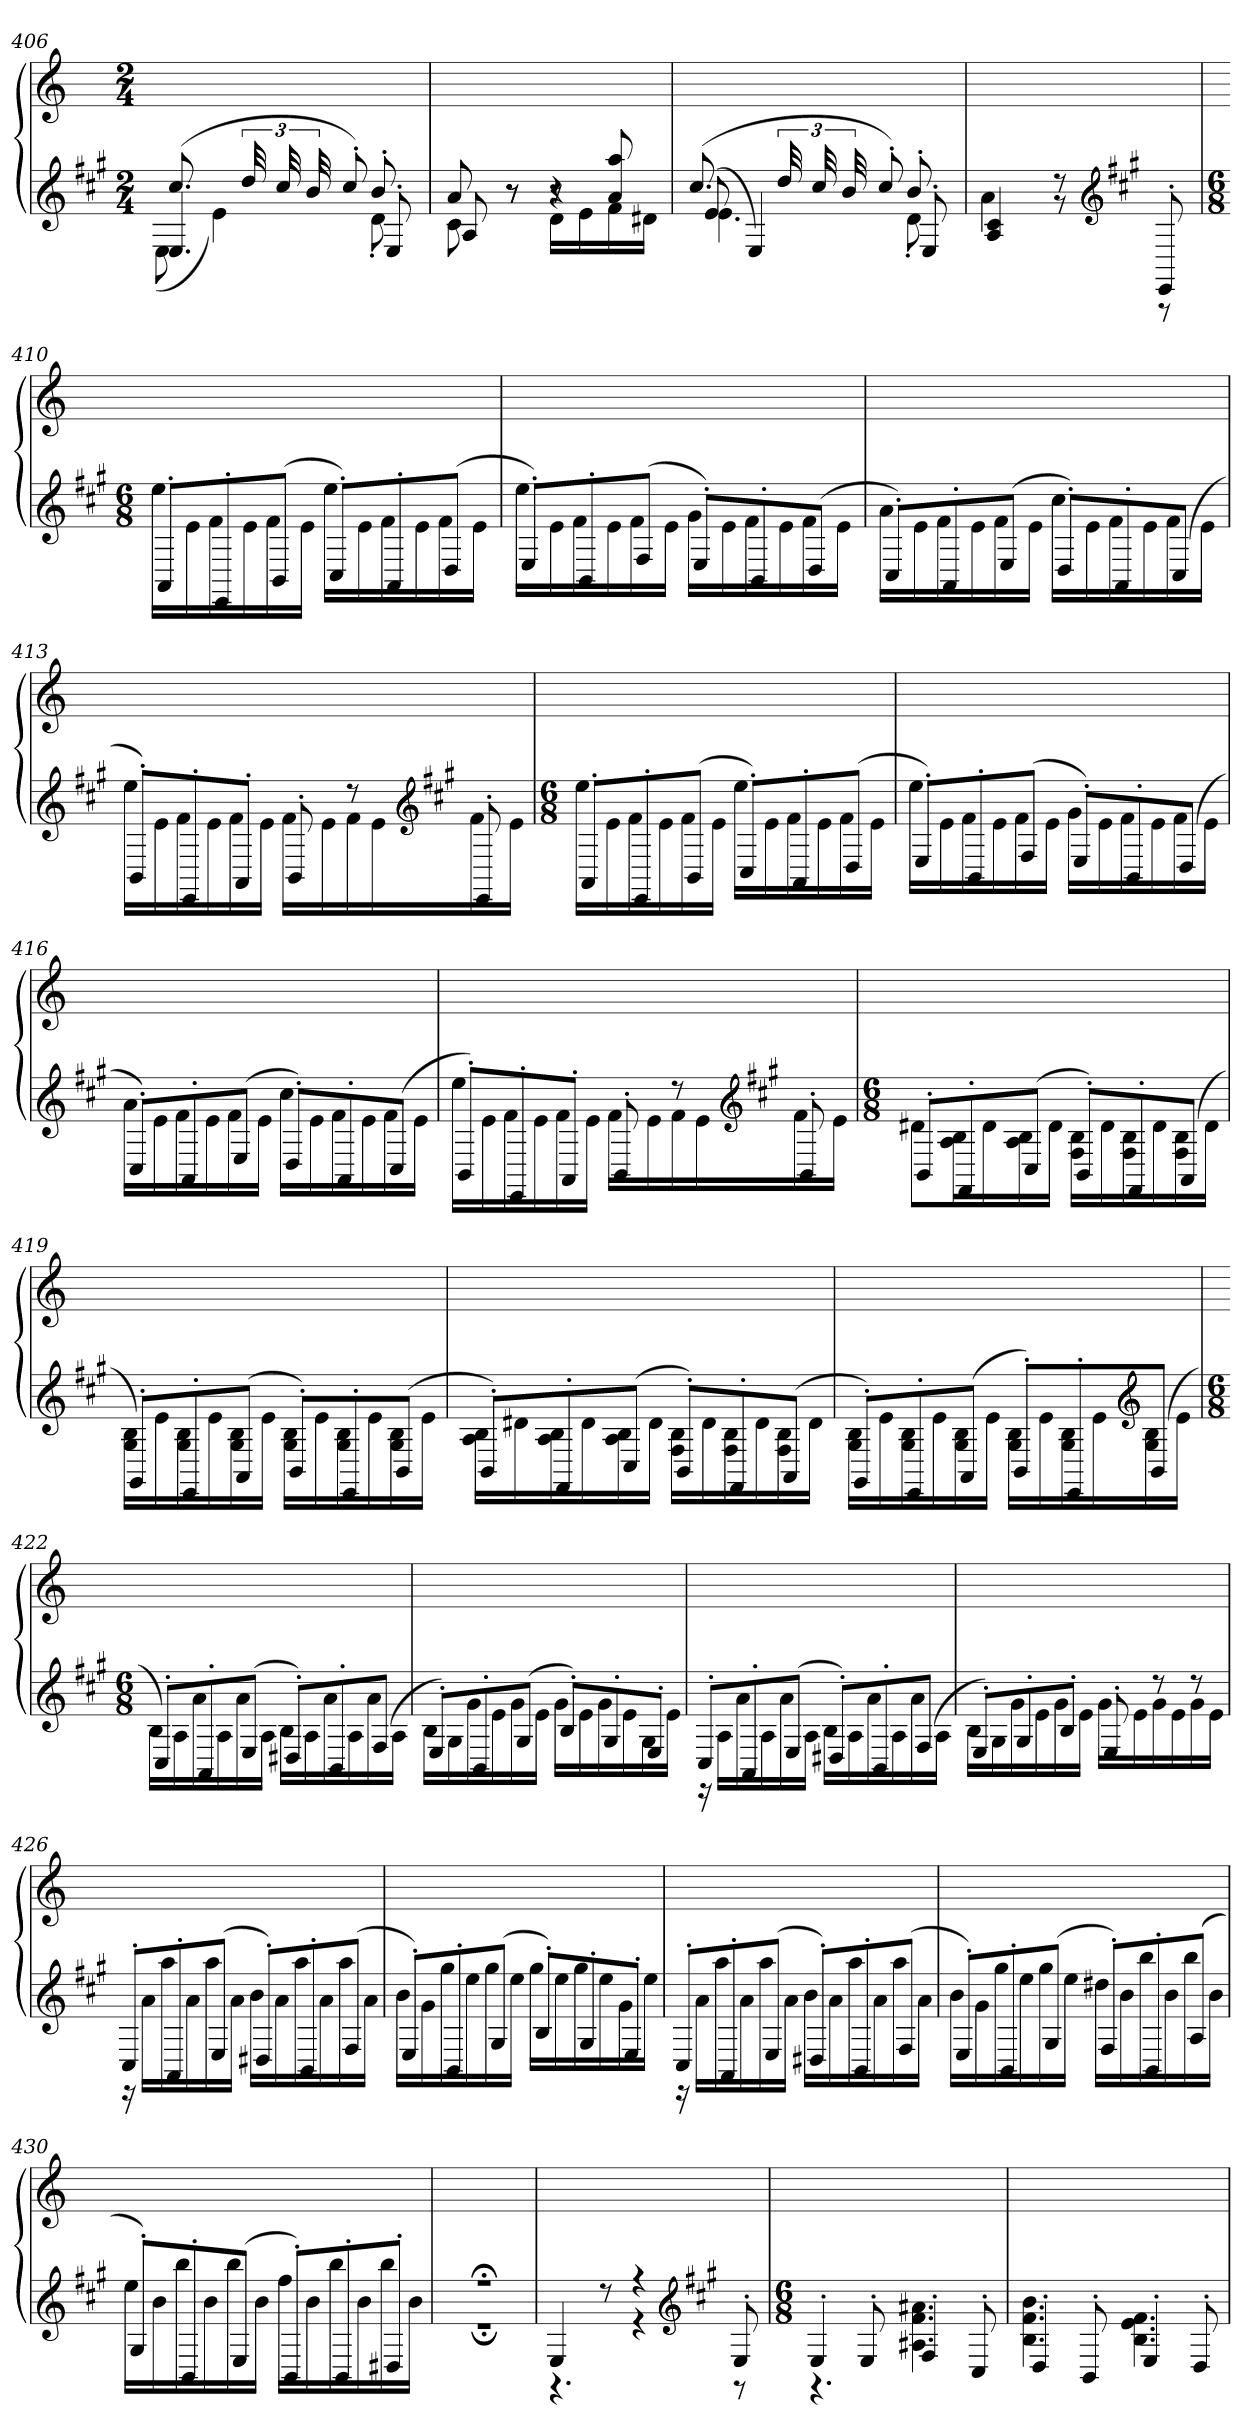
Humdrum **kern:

**kern	**kern
*part1	*part1
*staff2	*staff1
*clefG2	*clefG2
*k[f#c#g#]	*k[]
*A:	*a:
*M2/4	*M2/4
=406	=406
*^	*
*	*^	*
4.E	(8E	(8.cc#	2ryy
.	4e)	.	.
.	.	48dd	.
.	.	48cc#	.
.	.	48b	.
.	.	8cc#')	.
8E'	8d'	8b'	.
=407	=407	=407	=407
8A	8c#	8a	2ryy
8r	8r	8r	.
4r	16dLL	8r	.
.	16e	.	.
.	16f#	8a 8aa	.
.	16d#XJJ	.	.
=408	=408	=408	=408
(8e	4.e	(8.cc#	2ryy
4E)	.	.	.
.	.	48dd	.
.	.	48cc#	.
.	.	48b	.
.	.	8cc#')	.
8E'	8d'	8b'	.
*	*v	*v	*
=409	=409	=409
4A 4c#	4a	2ryy
8r	8r	.
*clefG2	*	*
*k[f#c#g#]	*	*
*A:	*	*
8EE'	8r	.
=410	=410	=410
*M6/8	*	*
8AA'L	16eeLL	2.ryy
.	16e	.
8EE'	16f#	.
.	16e	.
(8BBJ	16f#	.
.	16eJJ	.
8C#'L)	16eeLL	.
.	16e	.
8AA'	16f#	.
.	16e	.
(8DJ	16f#	.
.	16eJJ	.
=411	=411	=411
8E'L)	16eeLL	2.ryy
.	16e	.
8BB'	16f#	.
.	16e	.
(8F#J	16f#	.
.	16eJJ	.
8E'L)	16g#LL	.
.	16e	.
8BB'	16f#	.
.	16e	.
(8DJ	16f#	.
.	16eJJ	.
=412	=412	=412
8C#'L)	16aLL	2.ryy
.	16e	.
8AA'	16f#	.
.	16e	.
(8EJ	16f#	.
.	16eJJ	.
8D'L)	16cc#LL	.
.	16e	.
8AA'	16f#	.
.	16e	.
(8C#J	16f#	.
.	16eJJ	.
=413	=413	=413
8BB'L)	16eeLL	2.ryy
.	16e	.
8EE'	16f#	.
.	16e	.
8AA'J	16f#	.
.	16eJJ	.
8BB'	16f#LL	.
.	16e	.
8r	16f#	.
.	16e	.
*clefG2	*	*
*k[f#c#g#]	*	*
*A:	*	*
8EE'	16f#	.
.	16eJJ	.
=414	=414	=414
*M6/8	*	*
8AA'L	16eeLL	2.ryy
.	16e	.
8EE'	16f#	.
.	16e	.
(8BBJ	16f#	.
.	16eJJ	.
8C#'L)	16eeLL	.
.	16e	.
8AA'	16f#	.
.	16e	.
(8DJ	16f#	.
.	16eJJ	.
=415	=415	=415
8E'L)	16eeLL	2.ryy
.	16e	.
8BB'	16f#	.
.	16e	.
(8F#J	16f#	.
.	16eJJ	.
8E'L)	16g#LL	.
.	16e	.
8BB'	16f#	.
.	16e	.
(8DJ	16f#	.
.	16eJJ	.
=416	=416	=416
8C#'L)	16aLL	2.ryy
.	16e	.
8AA'	16f#	.
.	16e	.
(8EJ	16f#	.
.	16eJJ	.
8D'L)	16cc#LL	.
.	16e	.
8AA'	16f#	.
.	16e	.
(8C#J	16f#	.
.	16eJJ	.
=417	=417	=417
8BB'L)	16eeLL	2.ryy
.	16e	.
8EE'	16f#	.
.	16e	.
8AA'J	16f#	.
.	16eJJ	.
8BB'	16f#LL	.
.	16e	.
8r	16f#	.
.	16e	.
*clefG2	*	*
*k[f#c#g#]	*	*
*A:	*	*
8BB'	16f#	.
.	16eJJ	.
=418	=418	=418
*M6/8	*	*
8BB'L	8d#XL	2.ryy
8FF#'	16A 16BL	.
.	16d#	.
(8C#J	16A 16B	.
.	16d#JJ	.
8BB'L)	16F# 16BLL	.
.	16d#	.
8FF#'	16F# 16B	.
.	16d#	.
(8AAJ	16F# 16B	.
.	16d#JJ	.
=419	=419	=419
8GG#'L)	16G# 16BLL	2.ryy
.	16e	.
8EE'	16G# 16B	.
.	16e	.
(8AAJ	16G# 16B	.
.	16eJJ	.
8BB'L)	16G# 16BLL	.
.	16e	.
8EE'	16G# 16B	.
.	16e	.
(8BBJ	16G# 16B	.
.	16eJJ	.
=420	=420	=420
8BB'L)	16A 16BLL	2.ryy
.	16d#X	.
8FF#'	16A 16B	.
.	16d#	.
(8C#J	16A 16B	.
.	16d#JJ	.
8BB'L)	16F# 16BLL	.
.	16d#	.
8FF#'	16F# 16B	.
.	16d#	.
(8AAJ	16F# 16B	.
.	16d#JJ	.
=421	=421	=421
8GG#'L)	16G# 16BLL	2.ryy
.	16e	.
8EE'	16G# 16B	.
.	16e	.
(8AAJ	16G# 16B	.
.	16eJJ	.
8BB'L)	16G# 16BLL	.
.	16e	.
8EE'	16G# 16B	.
.	16e	.
*clefG2	*	*
*k[f#c#g#]	*	*
*A:	*	*
(8BBJ	16G# 16B	.
.	16eJJ	.
=422	=422	=422
*M6/8	*	*
8C#'L)	16BLL	2.ryy
.	16A	.
8AA'	16a	.
.	16A	.
(8EJ	16a	.
.	16AJJ	.
8D#X'L)	16BLL	.
.	16A	.
8BB'	16a	.
.	16A	.
(8F#J	16a	.
.	16AJJ	.
=423	=423	=423
8E'L)	16BLL	2.ryy
.	16G#	.
8BB'	16g#	.
.	16e	.
(8G#J	16g#	.
.	16eJJ	.
8B'L)	16g#LL	.
.	16e	.
8G#'	16g#	.
.	16e	.
8E'J	16G#	.
.	16eJJ	.
=424	=424	=424
8C#'L	16r	2.ryy
.	16ALL	.
8AA'	16a	.
.	16A	.
(8EJ	16a	.
.	16AJJ	.
8D#X'L)	16BLL	.
.	16A	.
8BB'	16a	.
.	16A	.
(8F#J	16a	.
.	16AJJ	.
=425	=425	=425
8E'L)	16BLL	2.ryy
.	16G#	.
8G#'	16g#	.
.	16e	.
8B'J	16g#	.
.	16eJJ	.
8E'	16g#LL	.
.	16e	.
8r	16g#	.
.	16e	.
8r	16g#	.
.	16eJJ	.
=426	=426	=426
8C#'L	16r	2.ryy
.	16aLL	.
8AA'	16aa	.
.	16a	.
(8EJ	16aa	.
.	16aJJ	.
8D#X'L)	16bLL	.
.	16a	.
8BB'	16aa	.
.	16a	.
(8F#J	16aa	.
.	16aJJ	.
=427	=427	=427
8E'L)	16bLL	2.ryy
.	16g#	.
8BB'	16gg#	.
.	16ee	.
(8G#J	16gg#	.
.	16eeJJ	.
8B'L)	16gg#LL	.
.	16ee	.
8G#'	16gg#	.
.	16ee	.
8E'J	16g#	.
.	16eeJJ	.
=428	=428	=428
8C#'L	16r	2.ryy
.	16aLL	.
8AA'	16aa	.
.	16a	.
(8EJ	16aa	.
.	16aJJ	.
8D#X'L)	16bLL	.
.	16a	.
8BB'	16aa	.
.	16a	.
(8F#J	16aa	.
.	16aJJ	.
=429	=429	=429
8E'L)	16bLL	2.ryy
.	16g#	.
8BB'	16gg#	.
.	16ee	.
(8G#J	16gg#	.
.	16eeJJ	.
8F#'L)	16dd#XLL	.
.	16b	.
8BB'	16bb	.
.	16b	.
(8AJ	16bb	.
.	16bJJ	.
=430	=430	=430
8G#'L)	16eeLL	2.ryy
.	16b	.
8BB'	16bb	.
.	16b	.
(8EJ	16bb	.
.	16bJJ	.
8BB'L)	16ff#LL	.
.	16b	.
8BB'	16bb	.
.	16b	.
8D#X'J	16bb	.
.	16bJJ	.
=431	=431	=431
2.r;<	2.r;<	2.ryy
=432	=432	=432
4E	4.r	2.ryy
8r	.	.
4r	4r	.
*clefG2	*	*
*k[f#c#g#]	*	*
*A:	*	*
8E'	8r	.
=433	=433	=433
*M6/8	*	*
4E'	4.r	2.ryy
8E'	.	.
4F#'	4.A#X 4.f# 4.a#X	.
8C#'	.	.
=434	=434	=434
4D'	4.B 4.f# 4.b	2.ryy
8BB'	.	.
4E'	4.B 4.e 4.f#	.
8D'	.	.
*v	*v	*
=	=
*-	*-
